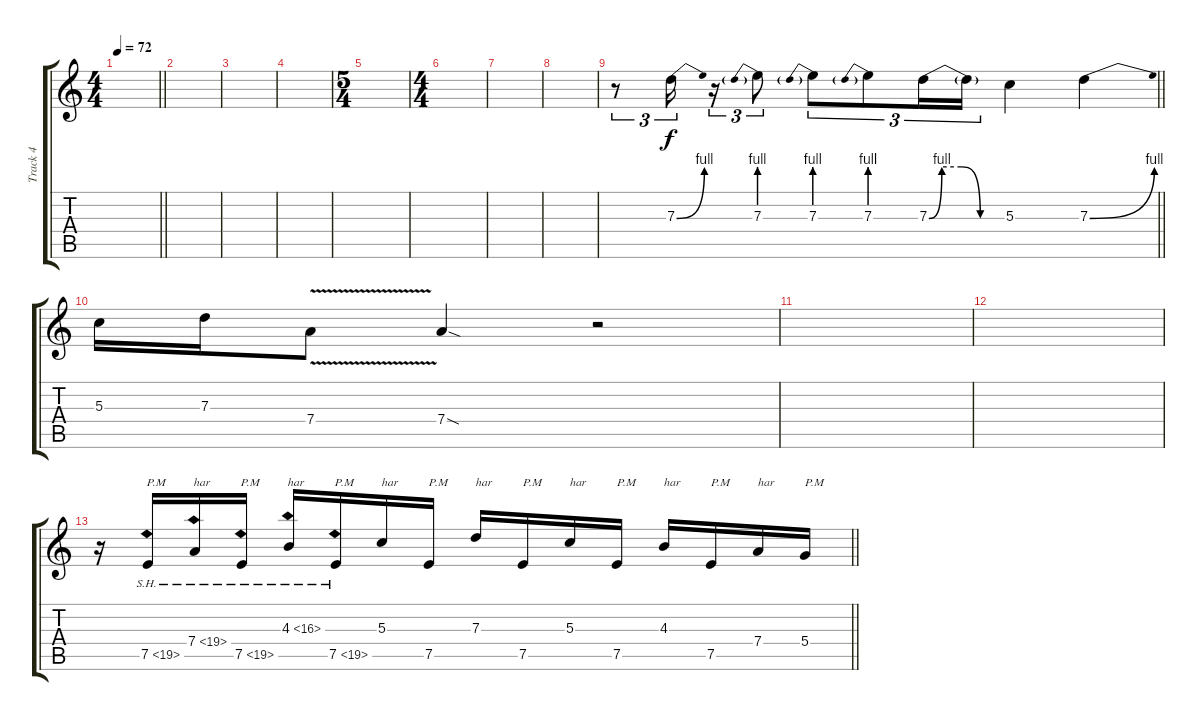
\track ("Track 4" "Track 4") {instrument distortionguitar}
\staff {score tabs}
\tuning (E4 B3 G3 D3 A2 E2) {hide}
\ts (4 4)
\tempo 72
\clef g2
\barLineRight lightlight
\ks c
|
|
|
|
\ts (5 4)
|
\ts (4 4)
|
|
|
\barLineRight lightlight
r.8{tu (3 2)} 7.3{be (bend 0 0 60 4)}.16{tu (3 2)} r.16{tu (3 2)} 7.3{be (prebend 0 4 60 4)}.8{tu (3 2)} 7.3{be (prebend 0 4 60 4)}.8{tu (3 2)} 7.3{be (prebend 0 4 60 4)}.8{tu (3 2)} 7.3{be (custom 0 0 10 4 25 4 40 0 60 0)}.16{tu (3 2)} 7.3{t}.16{tu (3 2)} 5.3.4 7.3{be (bend 0 0 60 4)}.4 |
5.3.16 7.3.16 7.4{v}.8 7.4{sod}.4 r.2 |
|
|
\barLineRight lightlight
r.16 7.5{sh 12}.16{txt "P.M"} 7.4{sh 12}.16{txt "har"} 7.5{sh 12}.16{txt "P.M"} 4.3{sh 12}.16{txt "har"} 7.5{sh 12}.16{txt "P.M"} 5.3.16{txt "har"} 7.5.16{txt "P.M"} 7.3.16{txt "har"} 7.5.16{txt "P.M"} 5.3.16{txt "har"} 7.5.16{txt "P.M"} 4.3.16{txt "har"} 7.5.16{txt "P.M"} 7.4.16{txt "har"} 5.4.16{txt "P.M"}
